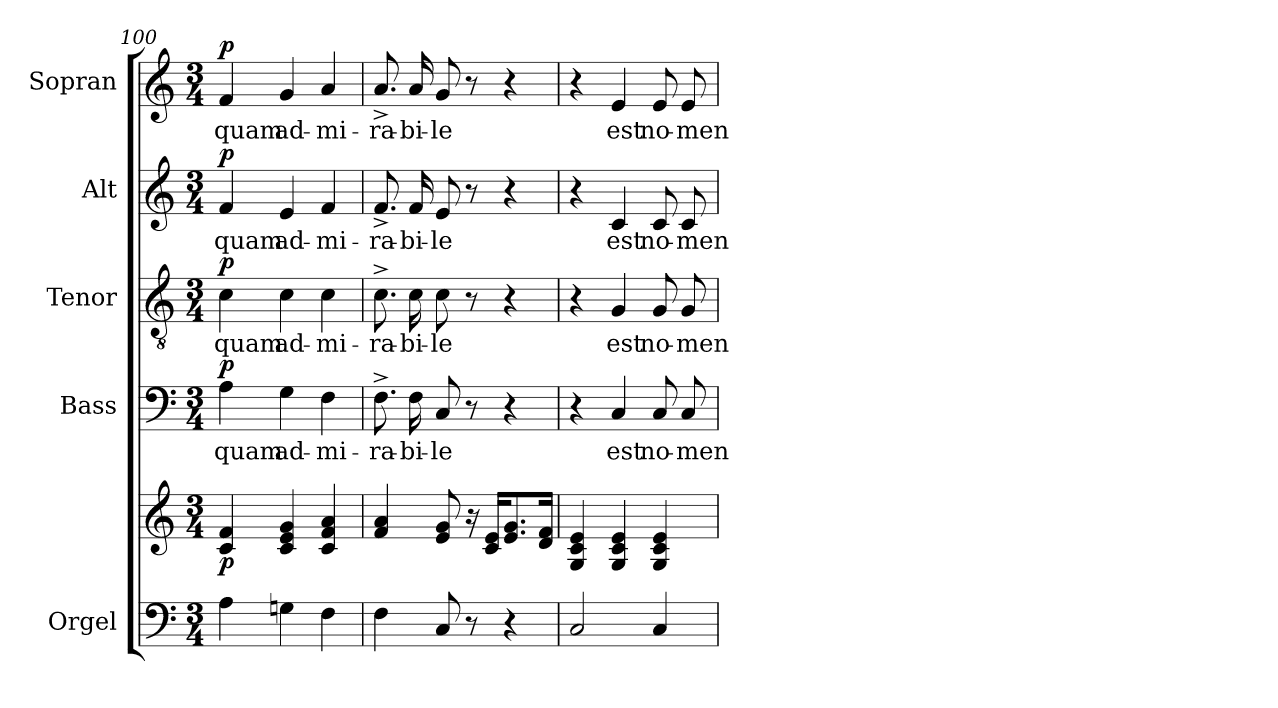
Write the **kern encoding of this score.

**kern	**kern	**dynam	**kern	**text	**dynam	**kern	**text	**dynam	**kern	**text	**dynam	**kern	**text	**dynam
*part5	*part5	*part5	*part4	*part4	*part4	*part3	*part3	*part3	*part2	*part2	*part2	*part1	*part1	*part1
*staff6	*staff5	*staff5/6	*staff4	*staff4	*staff4	*staff3	*staff3	*staff3	*staff2	*staff2	*staff2	*staff1	*staff1	*staff1
*I"Orgel	*	*	*I"Bass	*	*	*I"Tenor	*	*	*I"Alt	*	*	*I"Sopran	*	*
*I'Org.	*	*	*I'B	*	*	*I'T	*	*	*I'A	*	*	*I'S	*	*
!!LO:PB:g=z
*clefF4	*clefG2	*	*clefF4	*	*	*clefGv2	*	*	*clefG2	*	*	*clefG2	*	*
*k[]	*k[]	*	*k[]	*	*	*k[]	*	*	*k[]	*	*	*k[]	*	*
*C:	*C:	*	*C:	*	*	*C:	*	*	*C:	*	*	*C:	*	*
*M3/4	*M3/4	*	*M3/4	*	*	*M3/4	*	*	*M3/4	*	*	*M3/4	*	*
=100	=100	=100	=100	=100	=100	=100	=100	=100	=100	=100	=100	=100	=100	=100
!	!	!LO:DY:b	!	!LO:LY:b	!LO:DY:a	!	!LO:LY:b	!LO:DY:a	!	!LO:LY:b	!LO:DY:a	!	!LO:LY:b	!LO:DY:a
4A\	4c/ 4f/	p	4A\	quam	p	4c\	quam	p	4f/	quam	p	4f/	quam	p
!	!	!	!	!LO:LY:b	!	!	!LO:LY:b	!	!	!LO:LY:b	!	!	!LO:LY:b	!
4Gn\	4c/ 4e/ 4g/	.	4G\	ad-	.	4c\	ad-	.	4e/	ad-	.	4g/	ad-	.
!	!	!	!	!LO:LY:b	!	!	!LO:LY:b	!	!	!LO:LY:b	!	!	!LO:LY:b	!
4F\	4c/ 4f/ 4a/	.	4F\	-mi-	.	4c\	-mi-	.	4f/	-mi-	.	4a/	-mi-	.
=101	=101	=101	=101	=101	=101	=101	=101	=101	=101	=101	=101	=101	=101	=101
!	!	!	!	!LO:LY:b	!	!	!LO:LY:b	!	!	!LO:LY:b	!	!	!LO:LY:b	!
4F\	4f/ 4a/	.	8.F^>\	-ra-	.	8.c^>\	-ra-	.	8.f^>/	-ra-	.	8.a^>/	-ra-	.
!	!	!	!	!LO:LY:b	!	!	!LO:LY:b	!	!	!LO:LY:b	!	!	!LO:LY:b	!
.	.	.	16F\	-bi-	.	16c\	-bi-	.	16f/	-bi-	.	16a/	-bi-	.
!	!	!	!	!LO:LY:b	!	!	!LO:LY:b	!	!	!LO:LY:b	!	!	!LO:LY:b	!
8C/	8e/ 8g/	.	8C/	-le	.	8c\	-le	.	8e/	-le	.	8g/	-le	.
8r	16r	.	8r	.	.	8r	.	.	8r	.	.	8r	.	.
.	16c/ 16e/KL	.	.	.	.	.	.	.	.	.	.	.	.	.
4r	8.e/ 8.g/	.	4r	.	.	4r	.	.	4r	.	.	4r	.	.
.	16d/ 16f/Jk	.	.	.	.	.	.	.	.	.	.	.	.	.
=102	=102	=102	=102	=102	=102	=102	=102	=102	=102	=102	=102	=102	=102	=102
2C/	4G/ 4c/ 4e/	.	4r	.	.	4r	.	.	4r	.	.	4r	.	.
!	!	!	!	!LO:LY:b	!	!	!LO:LY:b	!	!	!LO:LY:b	!	!	!LO:LY:b	!
.	4G/ 4c/ 4e/	.	4C/	est	.	4G/	est	.	4c/	est	.	4e/	est	.
!	!	!	!	!LO:LY:b	!	!	!LO:LY:b	!	!	!LO:LY:b	!	!	!LO:LY:b	!
4C/	4G/ 4c/ 4e/	.	8C/	no-	.	8G/	no-	.	8c/	no-	.	8e/	no-	.
!	!	!	!	!LO:LY:b	!	!	!LO:LY:b	!	!	!LO:LY:b	!	!	!LO:LY:b	!
.	.	.	8C/	-men	.	8G/	-men	.	8c/	-men	.	8e/	-men	.
=	=	=	=	=	=	=	=	=	=	=	=	=	=	=
*-	*-	*-	*-	*-	*-	*-	*-	*-	*-	*-	*-	*-	*-	*-
